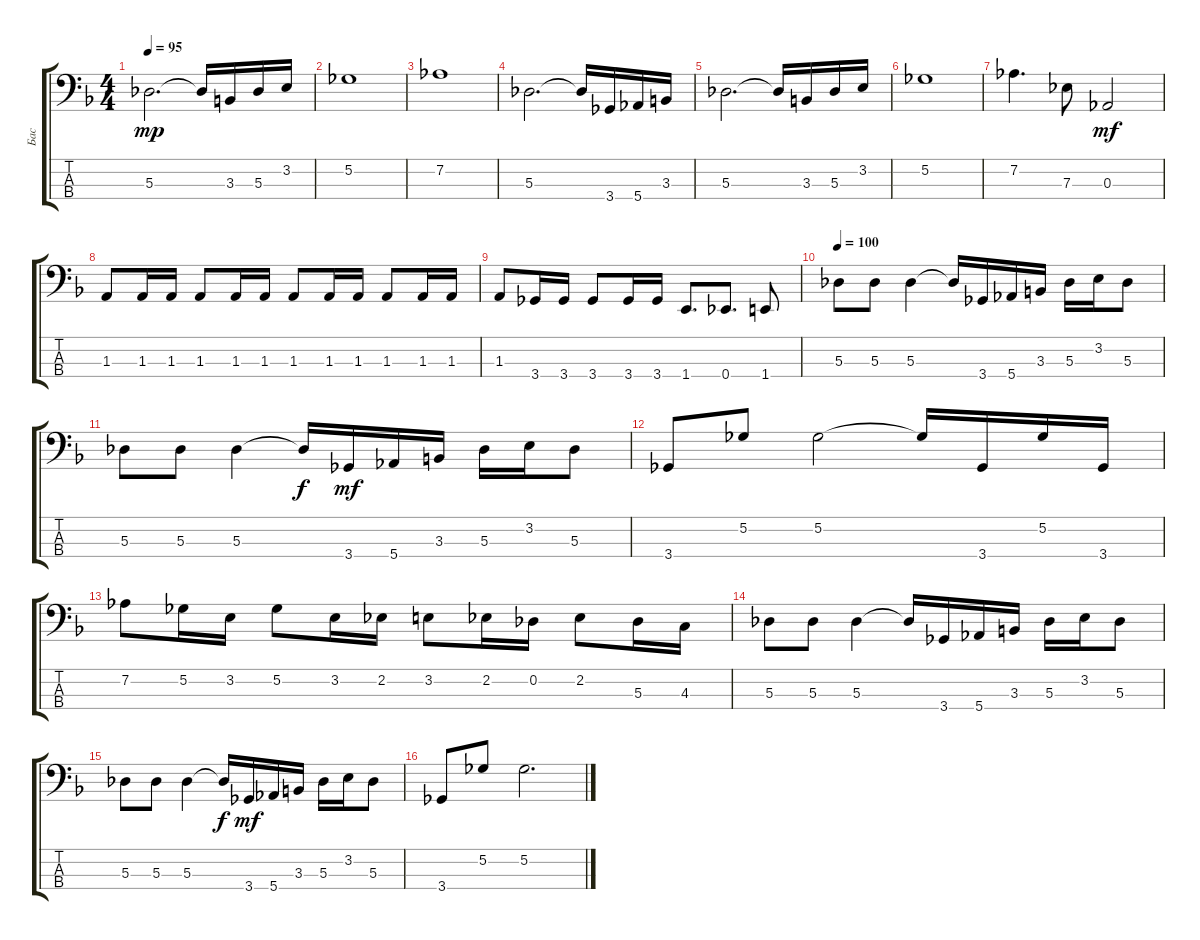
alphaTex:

\track ("Бас" "Бас") {instrument electricbassfinger}
\staff {score tabs}
\tuning (Gb2 Db2 Ab1 Eb1) {hide}
\ts (4 4)
\tempo 95
\clef f4
\ks dminor
5.3.2{d dy mp} 5.3{t}.16 3.3.16 5.3.16 3.2.16 |
5.2.1 |
7.2.1 |
5.3.2{d} 5.3{t}.16 3.4.16 5.4.16 3.3.16 |
5.3.2{d} 5.3{t}.16 3.3.16 5.3.16 3.2.16 |
5.2.1 |
7.2.4{d} 7.3.8 0.3.2{dy mf} |
1.3.8 1.3.16 1.3.16 1.3.8 1.3.16 1.3.16 1.3.8 1.3.16 1.3.16 1.3.8 1.3.16 1.3.16 |
1.3.8 3.4.16 3.4.16 3.4.8 3.4.16 3.4.16 1.4.8{d} 0.4.8{d} 1.4.8 |
\tempo 100
5.3.8 5.3.8 5.3.4 5.3{t}.16 3.4.16 5.4.16 3.3.16 5.3.16 3.2.16 5.3.8 |
5.3.8 5.3.8 5.3.4 5.3{t}.16{dy f} 3.4.16{dy mf} 5.4.16 3.3.16 5.3.16 3.2.16 5.3.8 |
3.4.8 5.2.8 5.2.2 5.2{t}.16 3.4.16 5.2.16 3.4.16 |
7.2.8 5.2.16 3.2.16 5.2.8 3.2.16 2.2.16 3.2.8 2.2.16 0.2.16 2.2.8 5.3.16 4.3.16 |
5.3.8 5.3.8 5.3.4 5.3{t}.16 3.4.16 5.4.16 3.3.16 5.3.16 3.2.16 5.3.8 |
5.3.8 5.3.8 5.3.4 5.3{t}.16{dy f} 3.4.16{dy mf} 5.4.16 3.3.16 5.3.16 3.2.16 5.3.8 |
3.4.8 5.2.8 5.2.2{d}
